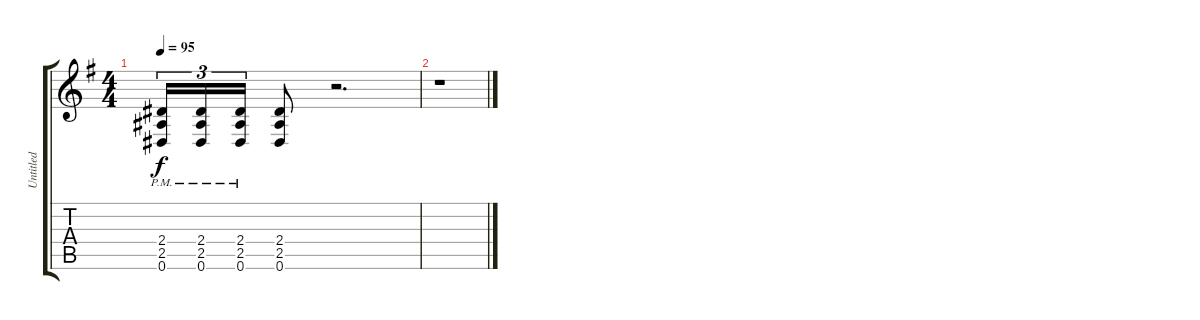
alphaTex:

\track ("Untitled" "Untitled") {instrument distortionguitar}
\staff {score tabs}
\tuning (Eb4 Bb3 Gb3 Db3 Ab2 Eb2) {hide}
\ts (4 4)
\tempo 95
\clef g2
\ks g
(2.4{pm} 2.5{pm} 0.6{pm}).16{tu (3 2) dy f} (2.4{pm} 2.5{pm} 0.6{pm}).16{tu (3 2)} (2.4{pm} 2.5{pm} 0.6{pm}).16{tu (3 2)} (2.4 2.5 0.6).8 r.2{d} |
r.1
